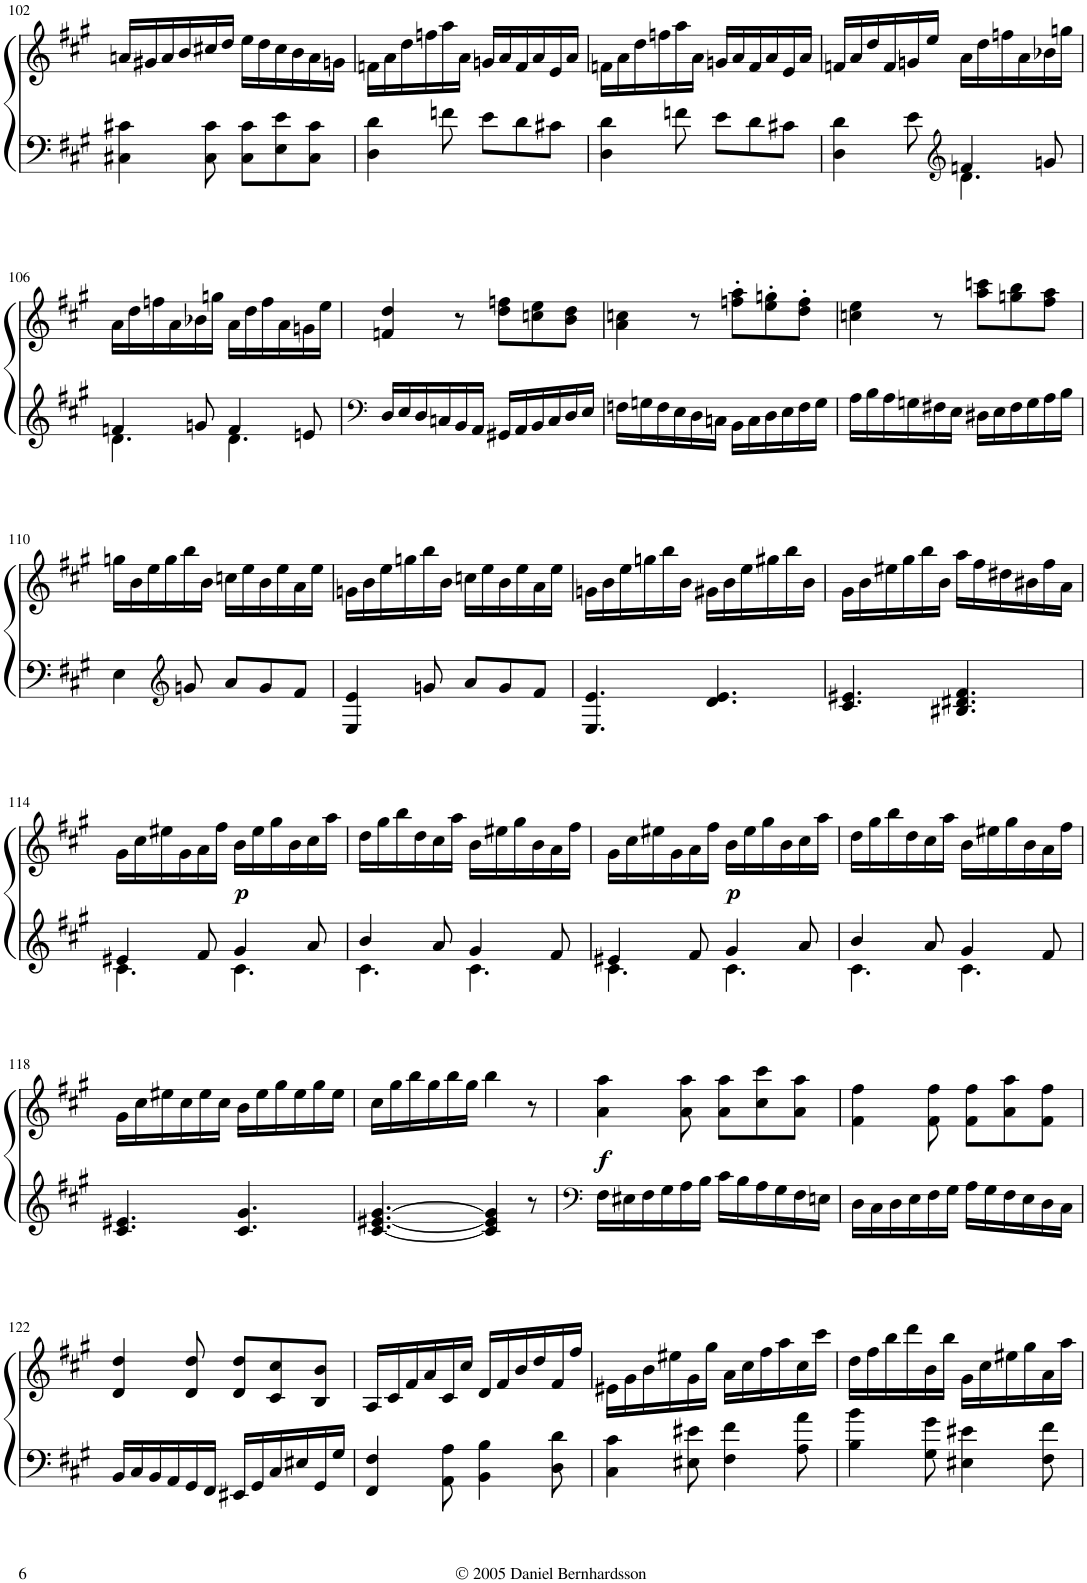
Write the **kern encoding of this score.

**kern	**kern	**dynam
*part1	*part1	*part1
*staff2	*staff1	*staff1/2
*I"Piano	*	*
*I'Pno.	*	*
!!LO:PB:g=z
*clefF4	*clefG2	*
*k[f#c#g#]	*k[f#c#g#]	*
*A:	*A:	*
*M6/8	*M6/8	*
=102	=102	=102
4C#X\ 4c#X\	16an/LL	.
.	16g#X/	.
.	16a/	.
.	16b/	.
8C#\ 8c#\	16cc#X/	.
.	16dd/JJ	.
8C#\ 8c#\L	16ee\LL	.
.	16dd\	.
8E\ 8e\	16cc#\	.
.	16b\	.
8C#\ 8c#\J	16a\	.
.	16gn\JJ	.
=103	=103	=103
4D\ 4d\	16fn\LL	.
.	16a\	.
.	16dd\	.
.	16ffn\	.
8fn\	16aa\	.
.	16a\JJ	.
8e\L	16gn/LL	.
.	16a/	.
8d\	16f/	.
.	16a/	.
8c#X\J	16e/	.
.	16a/JJ	.
=104	=104	=104
4D\ 4d\	16fn\LL	.
.	16a\	.
.	16dd\	.
.	16ffn\	.
8fn\	16aa\	.
.	16a\JJ	.
8e\L	16gn/LL	.
.	16a/	.
8d\	16f/	.
.	16a/	.
8c#X\J	16e/	.
.	16a/JJ	.
=105	=105	=105
*^	*	*
4D\ 4d\	4.ryy	16fn/LL	.
.	.	16a/	.
.	.	16dd/	.
.	.	16f/	.
8e\	.	16gn/	.
.	.	16ee/JJ	.
*clefG2	*	*	*
4fn/	4.d\	16a\LL	.
.	.	16dd\	.
.	.	16ffn\	.
.	.	16a\	.
8gn/	.	16b-X\	.
.	.	16ggn\JJ	.
!!LO:LB:g=z
=106	=106	=106	=106
4fn/	4.d\	16a\LL	.
.	.	16dd\	.
.	.	16ffn\	.
.	.	16a\	.
8gn/	.	16b-X\	.
.	.	16ggn\JJ	.
4f/	4.d\	16a\LL	.
.	.	16dd\	.
.	.	16ff\	.
.	.	16a\	.
8en/	.	16gn\	.
.	.	16ee\JJ	.
*v	*v	*	*
=107	=107	=107
*clefF4	*	*
16D/LL	4fn/ 4dd/	.
16E/	.	.
16D/	.	.
16Cn/	.	.
16BB/	8r	.
16AA/JJ	.	.
16GG#X/LL	8dd\ 8ffn\L	.
16AA/	.	.
16BB/	8ccn\ 8ee\	.
16C/	.	.
16D/	8b\ 8dd\J	.
16E/JJ	.	.
=108	=108	=108
16Fn\LL	4a\ 4ccn\	.
16Gn\	.	.
16F\	.	.
16E\	.	.
16D\	8r	.
16Cn\JJ	.	.
16BB\LL	8ffn\' 8aa\'L	.
16C\	.	.
16D\	8ee\' 8ggn\'	.
16E\	.	.
16F\	8dd\' 8ff\'J	.
16G\JJ	.	.
=109	=109	=109
16A\LL	4ccn\ 4ee\	.
16B\	.	.
16A\	.	.
16Gn\	.	.
16F#X\	8r	.
16E\JJ	.	.
16D#X\LL	8aa\ 8cccn\L	.
16E\	.	.
16F#\	8ggn\ 8bb\	.
16G\	.	.
16A\	8ff#\ 8aa\J	.
16B\JJ	.	.
!!LO:LB:g=z
=110	=110	=110
4E\	16ggn\LL	.
.	16b\	.
.	16ee\	.
.	16gg\	.
*clefG2	*	*
8gn/	16bb\	.
.	16b\JJ	.
8a/L	16ccn\LL	.
.	16ee\	.
8g/	16b\	.
.	16ee\	.
8f#/J	16a\	.
.	16ee\JJ	.
=111	=111	=111
4E/ 4e/	16gn\LL	.
.	16b\	.
.	16ee\	.
.	16ggn\	.
8gn/	16bb\	.
.	16b\JJ	.
8a/L	16ccn\LL	.
.	16ee\	.
8g/	16b\	.
.	16ee\	.
8f#/J	16a\	.
.	16ee\JJ	.
=112	=112	=112
4.E/ 4.e/	16gn\LL	.
.	16b\	.
.	16ee\	.
.	16ggn\	.
.	16bb\	.
.	16b\JJ	.
4.d/ 4.e/	16g#X\LL	.
.	16b\	.
.	16ee\	.
.	16gg#X\	.
.	16bb\	.
.	16b\JJ	.
=113	=113	=113
4.c#/ 4.e#X/	16g#\LL	.
.	16b\	.
.	16ee#X\	.
.	16gg#\	.
.	16bb\	.
.	16b\JJ	.
4.B#X/ 4.d#X/ 4.f#/	16aa\LL	.
.	16ff#\	.
.	16dd#X\	.
.	16b#X\	.
.	16ff#\	.
.	16a\JJ	.
!!LO:LB:g=z
=114	=114	=114
*^	*	*
4e#X/	4.c#\	16g#\LL	.
.	.	16cc#\	.
.	.	16ee#X\	.
.	.	16g#\	.
8f#/	.	16a\	.
.	.	16ff#\JJ	.
!	!	!	!LO:DY:b
4g#/	4.c#\	16b\LL	p
.	.	16ee#\	.
.	.	16gg#\	.
.	.	16b\	.
8a/	.	16cc#\	.
.	.	16aa\JJ	.
=115	=115	=115	=115
4b/	4.c#\	16dd\LL	.
.	.	16gg#\	.
.	.	16bb\	.
.	.	16dd\	.
8a/	.	16cc#\	.
.	.	16aa\JJ	.
4g#/	4.c#\	16b\LL	.
.	.	16ee#X\	.
.	.	16gg#\	.
.	.	16b\	.
8f#/	.	16a\	.
.	.	16ff#\JJ	.
=116	=116	=116	=116
4e#X/	4.c#\	16g#\LL	.
.	.	16cc#\	.
.	.	16ee#X\	.
.	.	16g#\	.
8f#/	.	16a\	.
.	.	16ff#\JJ	.
!	!	!	!LO:DY:b
4g#/	4.c#\	16b\LL	p
.	.	16ee#\	.
.	.	16gg#\	.
.	.	16b\	.
8a/	.	16cc#\	.
.	.	16aa\JJ	.
=117	=117	=117	=117
4b/	4.c#\	16dd\LL	.
.	.	16gg#\	.
.	.	16bb\	.
.	.	16dd\	.
8a/	.	16cc#\	.
.	.	16aa\JJ	.
4g#/	4.c#\	16b\LL	.
.	.	16ee#X\	.
.	.	16gg#\	.
.	.	16b\	.
8f#/	.	16a\	.
.	.	16ff#\JJ	.
*v	*v	*	*
!!LO:LB:g=z
=118	=118	=118
4.c#/ 4.e#X/	16g#\LL	.
.	16cc#\	.
.	16ee#X\	.
.	16cc#\	.
.	16ee#\	.
.	16cc#\JJ	.
4.c#/ 4.g#/	16b\LL	.
.	16ee#\	.
.	16gg#\	.
.	16ee#\	.
.	16gg#\	.
.	16ee#\JJ	.
=119	=119	=119
[4.c#/ [4.e#X/ [4.g#/	16cc#\LL	.
.	16gg#\	.
.	16bb\	.
.	16gg#\	.
.	16bb\	.
.	16gg#\JJ	.
4c#/] 4e#/] 4g#/]	4bb\	.
8r	8r	.
=120	=120	=120
*clefF4	*	*
!	!	!LO:DY:b
16F#\LL	4a\ 4aa\	f
16E#X\	.	.
16F#\	.	.
16G#\	.	.
16A\	8a\ 8aa\	.
16B\JJ	.	.
16c#\LL	8a\ 8aa\L	.
16B\	.	.
16A\	8cc#\ 8ccc#\	.
16G#\	.	.
16F#\	8a\ 8aa\J	.
16En\JJ	.	.
=121	=121	=121
16D\LL	4f#\ 4ff#\	.
16C#\	.	.
16D\	.	.
16E\	.	.
16F#\	8f#\ 8ff#\	.
16G#\JJ	.	.
16A\LL	8f#\ 8ff#\L	.
16G#\	.	.
16F#\	8a\ 8aa\	.
16E\	.	.
16D\	8f#\ 8ff#\J	.
16C#\JJ	.	.
!!LO:LB:g=z
=122	=122	=122
16BB/LL	4d/ 4dd/	.
16C#/	.	.
16BB/	.	.
16AA/	.	.
16GG#/	8d/ 8dd/	.
16FF#/JJ	.	.
16EE#X/LL	8d/ 8dd/L	.
16GG#/	.	.
16C#/	8c#/ 8cc#/	.
16E#X/	.	.
16GG#/	8B/ 8b/J	.
16G#/JJ	.	.
=123	=123	=123
4FF#/ 4F#/	16A/LL	.
.	16c#/	.
.	16f#/	.
.	16a/	.
8AA\ 8A\	16c#/	.
.	16cc#/JJ	.
4BB\ 4B\	16d/LL	.
.	16f#/	.
.	16b/	.
.	16dd/	.
8D\ 8d\	16f#/	.
.	16ff#/JJ	.
=124	=124	=124
4C#\ 4c#\	16e#X\LL	.
.	16g#\	.
.	16b\	.
.	16ee#X\	.
8E#X\ 8e#X\	16g#\	.
.	16gg#\JJ	.
4F#\ 4f#\	16a\LL	.
.	16cc#\	.
.	16ff#\	.
.	16aa\	.
8A\ 8a\	16cc#\	.
.	16ccc#\JJ	.
=125	=125	=125
4B\ 4b\	16dd\LL	.
.	16ff#\	.
.	16bb\	.
.	16ddd\	.
8G#\ 8g#\	16b\	.
.	16bb\JJ	.
4E#X\ 4e#X\	16g#\LL	.
.	16cc#\	.
.	16ee#X\	.
.	16gg#\	.
8F#\ 8f#\	16a\	.
.	16aa\JJ	.
=	=	=
*-	*-	*-
